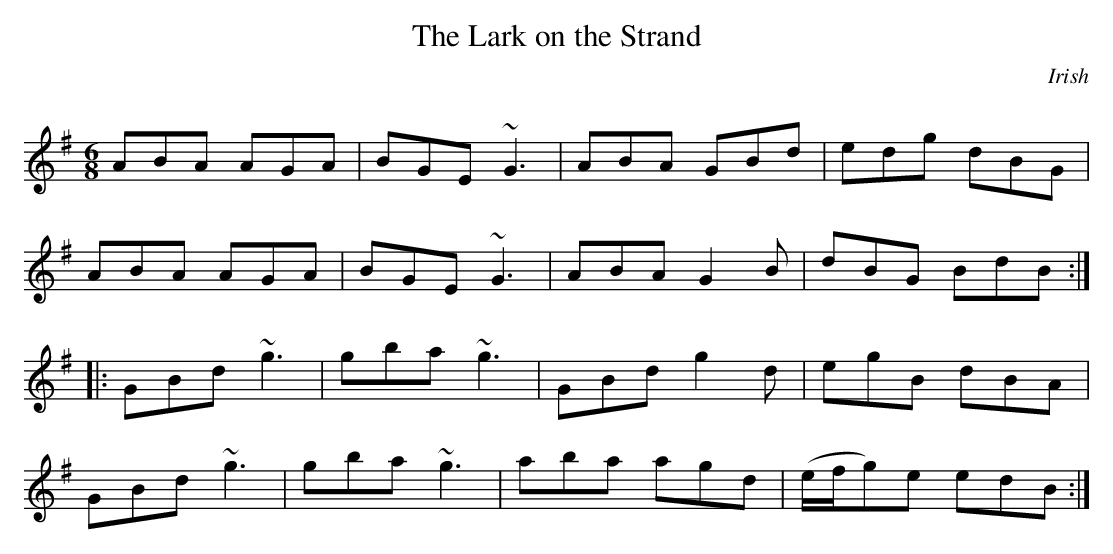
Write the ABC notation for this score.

X:1
T:The Lark on the Strand
O:Irish
Q:300
L:1/8
M:6/8
K:G
ABA AGA|BGE ~G3|ABA GBd|edg dBG|
ABA AGA|BGE ~G3|ABA G2 B|dBG BdB:|
|:GBd ~g3|gba ~g3|GBd g2 d|egB dBA|
GBd ~g3|gba ~g3|aba agd|(e/f/g)e edB:|
